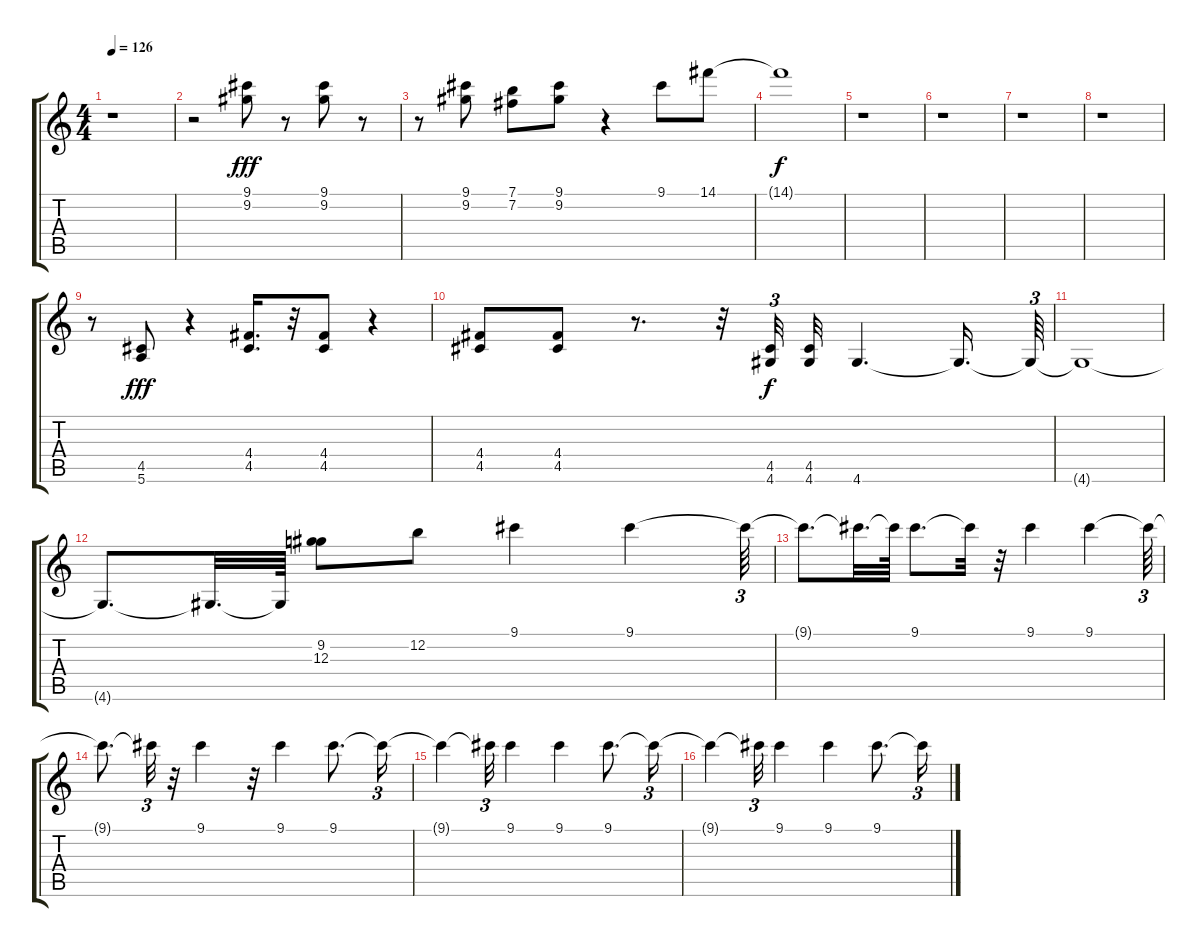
\track "" {instrument slapbass2}
\staff {score tabs}
\tuning (E4 B3 G3 D3 A2 E2) {hide}
\ts (4 4)
\tempo 126
\clef g2
\ks c
r.1{dy f} |
r.2 (9.1 9.2).8{dy fff} r.8 (9.1 9.2).8 r.8 |
r.8 (9.1 9.2).8 (7.1 7.2).8 (9.1 9.2).8 r.4 9.1.8 14.1.8 |
14.1{t}.1{dy f} |
r.1 |
r.1 |
r.1 |
r.1 |
r.8 (4.5 5.6).8{dy fff volume 11} r.4 (4.4 4.5).16{d} r.32 (4.4 4.5).8 r.4 |
(4.4 4.5).8 (4.4 4.5).8 r.8{d} r.32 (4.5 4.6).32{tu (3 2) dy f} (4.5 4.6).32 4.6.4{d} 4.6{t}.16{d} 4.6{t}.64{tu (3 2)} |
4.6{t}.1 |
4.6{t}.8{d} 4.6{t}.32{d} 4.6{t}.64 (9.2 12.3).8{volume 9} 12.2.8 9.1.4 9.1.4 9.1{t}.64{tu (3 2)} |
9.1{t}.8{d} 9.1{t}.32{d} 9.1{t}.64 9.1.8{d} 9.1{t}.32 r.32 9.1.4 9.1.4 9.1{t}.64{tu (3 2)} |
9.1{t}.8{d} 9.1{t}.32{tu (3 2)} r.32 9.1.4 r.32 9.1.4 9.1.8{d} 9.1{t}.16{tu (3 2)} |
9.1{t}.4 9.1{t}.32{tu (3 2)} 9.1.4 9.1.4 9.1.8{d} 9.1{t}.16{tu (3 2)} |
9.1{t}.4 9.1{t}.32{tu (3 2)} 9.1.4 9.1.4 9.1.8{d} 9.1{t}.16{tu (3 2)}
